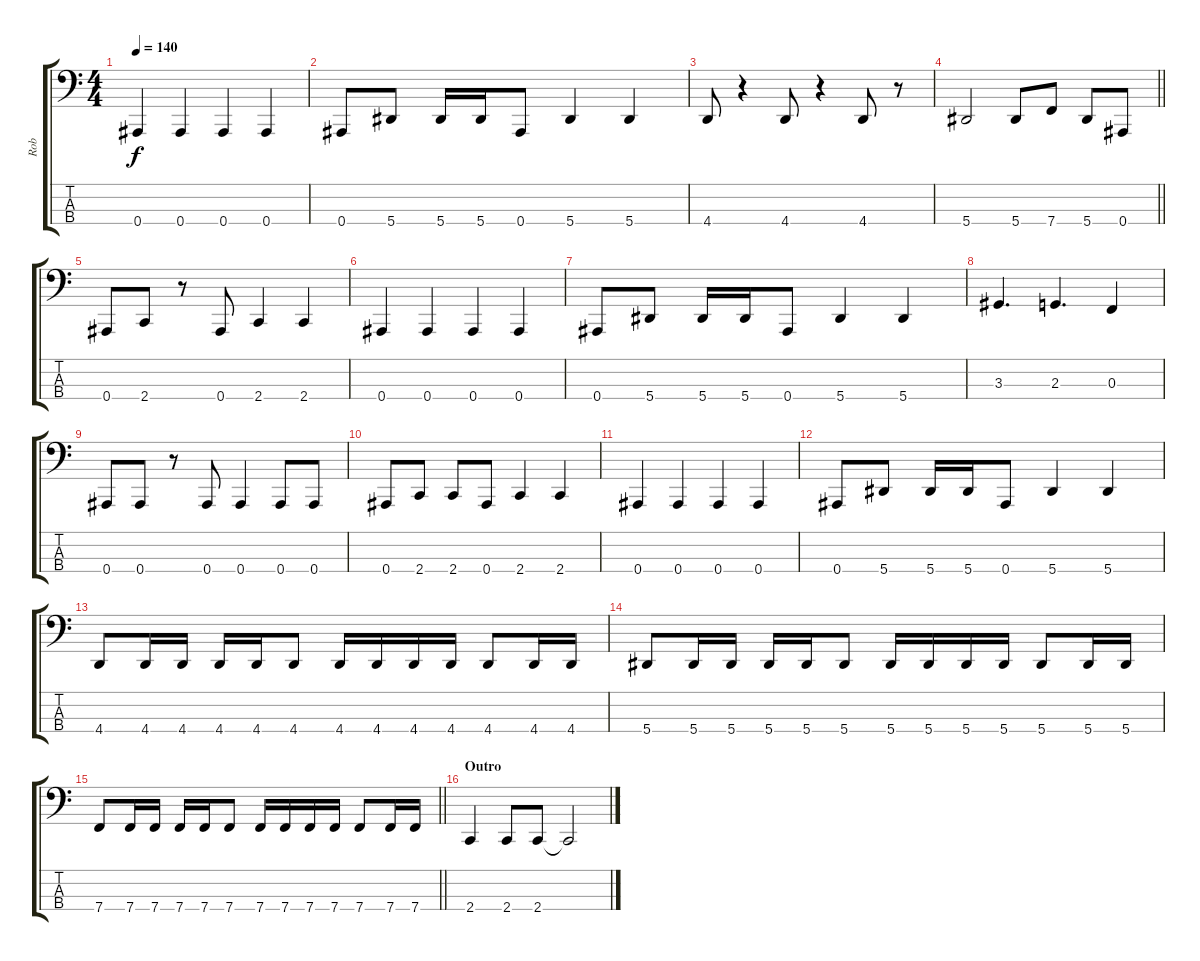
\track ("Rob" "Rob") {instrument electricbassfinger}
\staff {score tabs}
\tuning (Eb2 Bb1 F1 Bb0) {hide}
\ts (4 4)
\tempo 140
\clef f4
\ks c
0.4.4{dy f} 0.4.4 0.4.4 0.4.4 |
0.4.8 5.4.8 5.4.16 5.4.16 0.4.8 5.4.4 5.4.4 |
4.4.8 r.4 4.4.8 r.4 4.4.8 r.8 |
\barLineRight lightlight
5.4.2 5.4.8 7.4.8 5.4.8 0.4.8 |
\section ("" "")
0.4.8 2.4.8 r.8 0.4.8 2.4.4 2.4.4 |
0.4.4 0.4.4 0.4.4 0.4.4 |
0.4.8 5.4.8 5.4.16 5.4.16 0.4.8 5.4.4 5.4.4 |
3.3.4{d} 2.3.4{d} 0.3.4 |
0.4.8 0.4.8 r.8 0.4.8 0.4.4 0.4.8 0.4.8 |
0.4.8 2.4.8 2.4.8 0.4.8 2.4.4 2.4.4 |
0.4.4 0.4.4 0.4.4 0.4.4 |
0.4.8 5.4.8 5.4.16 5.4.16 0.4.8 5.4.4 5.4.4 |
4.4.8 4.4.16 4.4.16 4.4.16 4.4.16 4.4.8 4.4.16 4.4.16 4.4.16 4.4.16 4.4.8 4.4.16 4.4.16 |
5.4.8 5.4.16 5.4.16 5.4.16 5.4.16 5.4.8 5.4.16 5.4.16 5.4.16 5.4.16 5.4.8 5.4.16 5.4.16 |
\barLineRight lightlight
7.4.8 7.4.16 7.4.16 7.4.16 7.4.16 7.4.8 7.4.16 7.4.16 7.4.16 7.4.16 7.4.8 7.4.16 7.4.16 |
\section ("" "Outro")
2.4.4 2.4.8 2.4.8 2.4{t}.2
